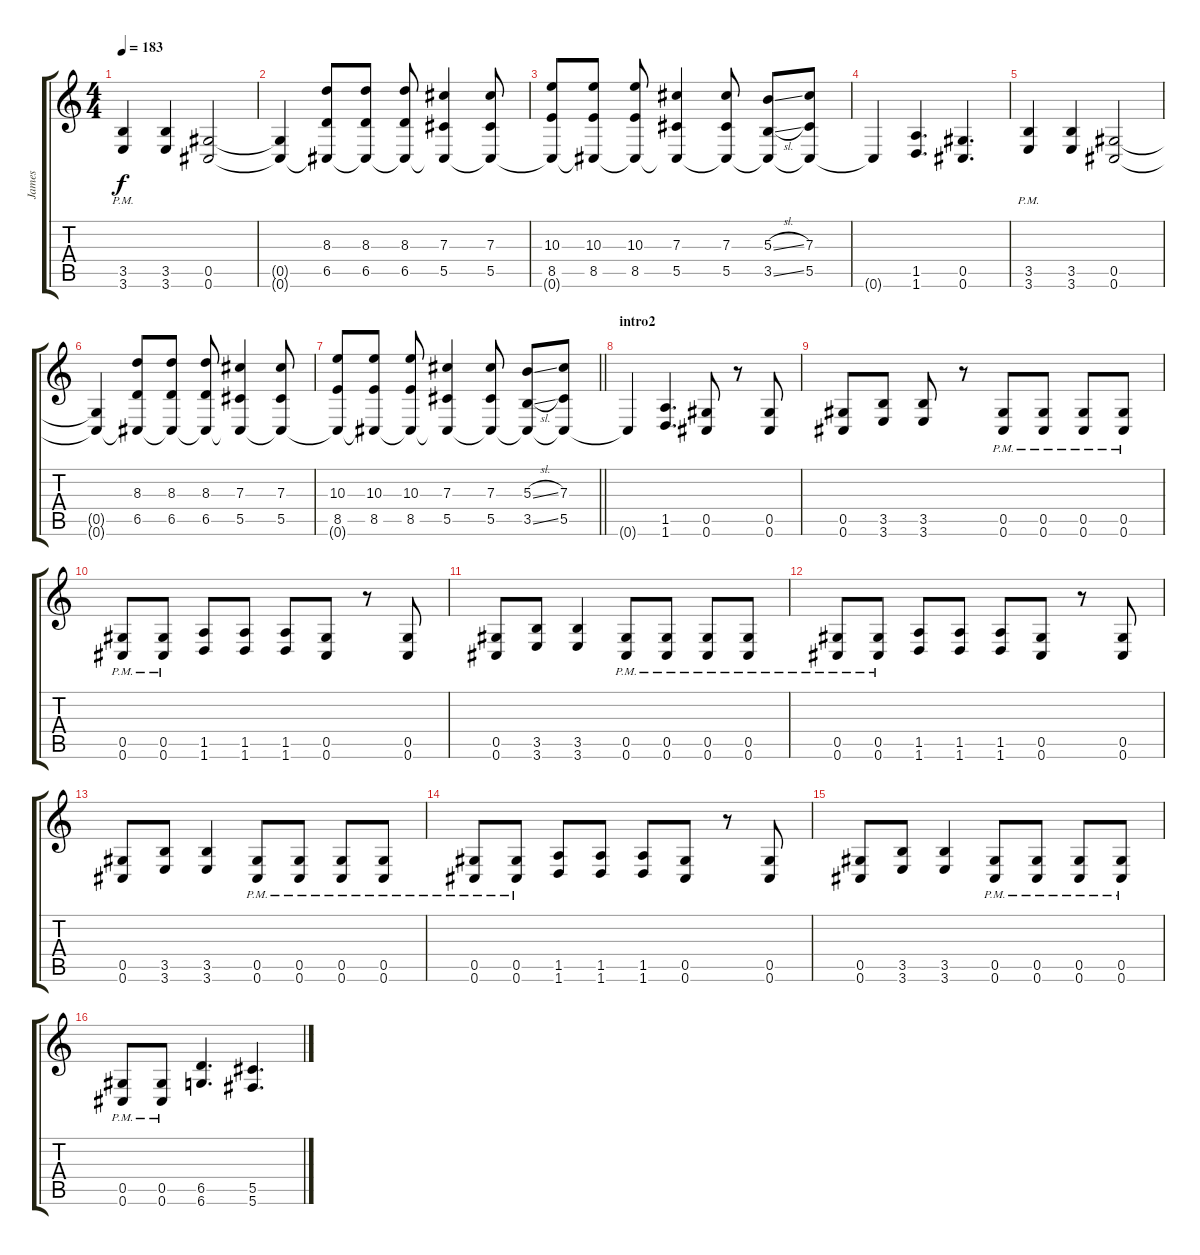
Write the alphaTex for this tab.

\track ("James" "James") {instrument distortionguitar}
\staff {score tabs}
\tuning (Eb4 Bb3 Gb3 Db3 Ab2 Db2) {hide}
\ts (4 4)
\tempo 183
\clef g2
\ks c
(3.5{pm} 3.6{pm}).4{dy f} (3.5 3.6).4 (0.5 0.6).2 |
(0.5{t} 0.6{t}).4 (8.3 6.5 0.6{t}).8 (8.3 6.5 0.6{t}).8 (8.3 6.5 0.6{t}).8 (7.3 5.5 0.6{t}).4 (7.3 5.5 0.6{t}).8 |
(10.3 8.5 0.6{t}).8 (10.3 8.5 0.6{t}).8 (10.3 8.5 0.6{t}).8 (7.3 5.5 0.6{t}).4 (7.3 5.5 0.6{t}).8 (5.3{sl} 3.5{sl} 0.6{t}).8 (7.3 5.5 0.6{t}).8 |
0.6{t}.4 (1.5 1.6).4{d} (0.5 0.6).4{d} |
(3.5{pm} 3.6{pm}).4 (3.5 3.6).4 (0.5 0.6).2 |
(0.5{t} 0.6{t}).4 (8.3 6.5 0.6{t}).8 (8.3 6.5 0.6{t}).8 (8.3 6.5 0.6{t}).8 (7.3 5.5 0.6{t}).4 (7.3 5.5 0.6{t}).8 |
\barLineRight lightlight
(10.3 8.5 0.6{t}).8 (10.3 8.5 0.6{t}).8 (10.3 8.5 0.6{t}).8 (7.3 5.5 0.6{t}).4 (7.3 5.5 0.6{t}).8 (5.3{sl} 3.5{sl} 0.6{t}).8 (7.3 5.5 0.6{t}).8 |
\section ("" "intro2")
0.6{t}.4 (1.5 1.6).4{d} (0.5 0.6).8 r.8 (0.5 0.6).8 |
(0.5 0.6).8 (3.5 3.6).8 (3.5 3.6).8 r.8 (0.5{pm} 0.6{pm}).8 (0.5{pm} 0.6{pm}).8 (0.5{pm} 0.6{pm}).8 (0.5{pm} 0.6{pm}).8 |
(0.5{pm} 0.6{pm}).8 (0.5{pm} 0.6{pm}).8 (1.5 1.6).8 (1.5 1.6).8 (1.5 1.6).8 (0.5 0.6).8 r.8 (0.5 0.6).8 |
(0.5 0.6).8 (3.5 3.6).8 (3.5 3.6).4 (0.5{pm} 0.6{pm}).8 (0.5{pm} 0.6{pm}).8 (0.5{pm} 0.6{pm}).8 (0.5{pm} 0.6{pm}).8 |
(0.5{pm} 0.6{pm}).8 (0.5{pm} 0.6{pm}).8 (1.5 1.6).8 (1.5 1.6).8 (1.5 1.6).8 (0.5 0.6).8 r.8 (0.5 0.6).8 |
(0.5 0.6).8 (3.5 3.6).8 (3.5 3.6).4 (0.5{pm} 0.6{pm}).8 (0.5{pm} 0.6{pm}).8 (0.5{pm} 0.6{pm}).8 (0.5{pm} 0.6{pm}).8 |
(0.5{pm} 0.6{pm}).8 (0.5{pm} 0.6{pm}).8 (1.5 1.6).8 (1.5 1.6).8 (1.5 1.6).8 (0.5 0.6).8 r.8 (0.5 0.6).8 |
(0.5 0.6).8 (3.5 3.6).8 (3.5 3.6).4 (0.5{pm} 0.6{pm}).8 (0.5{pm} 0.6{pm}).8 (0.5{pm} 0.6{pm}).8 (0.5{pm} 0.6{pm}).8 |
(0.5{pm} 0.6{pm}).8 (0.5{pm} 0.6{pm}).8 (6.5 6.6).4{d} (5.5 5.6).4{d}
